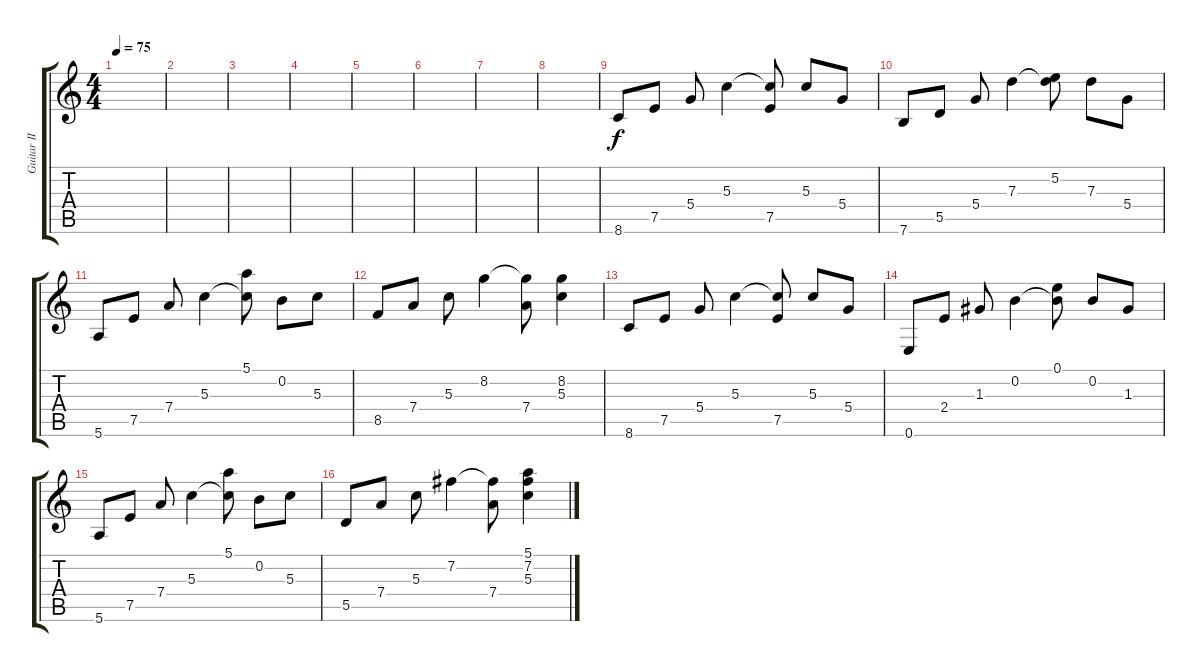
\track ("Guitar II" "Guitar II") {instrument acousticguitarnylon}
\staff {score tabs}
\tuning (E4 B3 G3 D3 A2 E2) {hide}
\ts (4 4)
\tempo 75
\clef g2
\ks c
|
|
|
|
|
|
|
|
8.6.8 7.5.8 5.4.8 5.3.4 (5.3{t} 7.5).8 5.3.8 5.4.8 |
7.6.8 5.5.8 5.4.8 7.3.4 (5.2 7.3{t}).8 7.3.8 5.4.8 |
5.6.8 7.5.8 7.4.8 5.3.4 (5.1 5.3{t}).8 0.2.8 5.3.8 |
8.5.8 7.4.8 5.3.8 8.2.4 (8.2{t} 7.4).8 (8.2 5.3).4 |
8.6.8 7.5.8 5.4.8 5.3.4 (5.3{t} 7.5).8 5.3.8 5.4.8 |
0.6.8 2.4.8 1.3.8 0.2.4 (0.1 0.2{t}).8 0.2.8 1.3.8 |
5.6.8 7.5.8 7.4.8 5.3.4 (5.1 5.3{t}).8 0.2.8 5.3.8 |
5.5.8 7.4.8 5.3.8 7.2.4 (7.2{t} 7.4).8 (5.1 7.2 5.3).4
